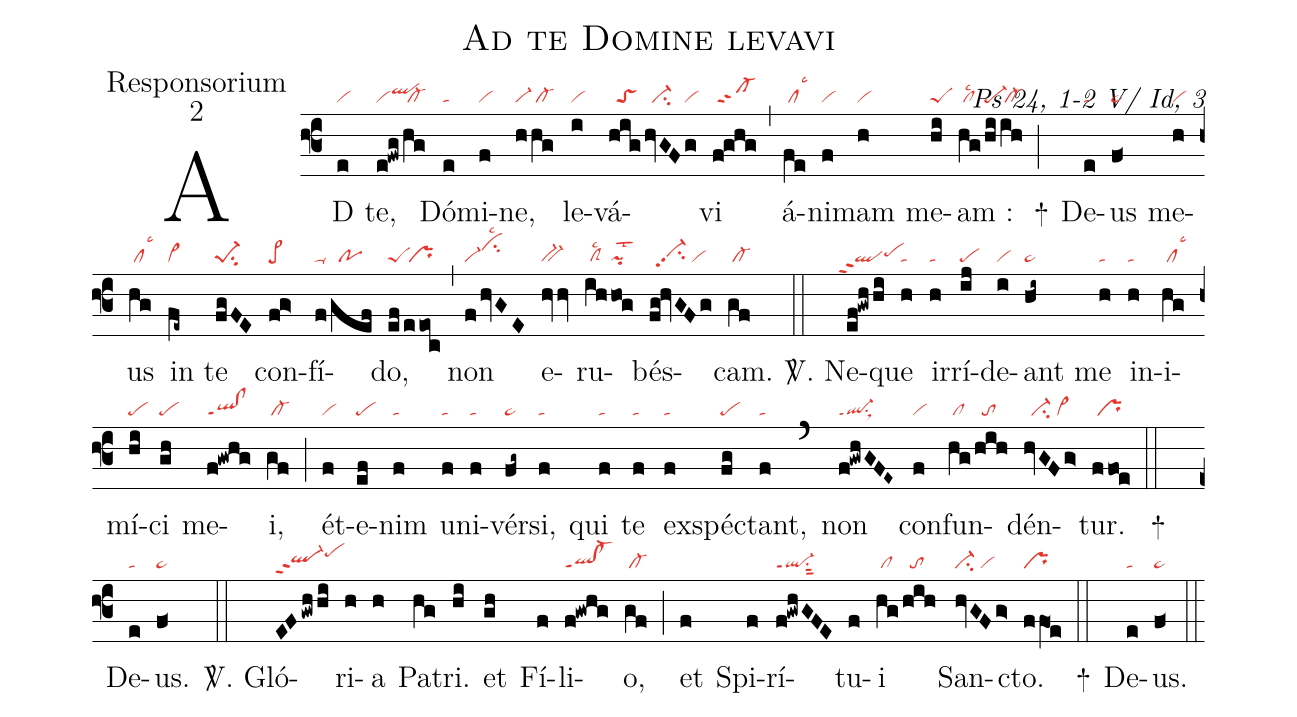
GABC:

name:Ad te Domine levavi;
office-part:Responsorium;
mode:2;
commentary:Ps 24, 1-2 V/ Id, 3;
nabc-lines:1;
%%
(f3)AD(e|vi) te,(e!fwg|viqlhi|/hg|/cl-) Dó(e|ta)mi(f|vi)ne,(h|vi-|hg|/cl-) le(i|vi)vá(hig|//toS|/hvGF|//ci-|g|vi)vi(f!ghg|/sf-) (,) á(fe|/cllsc3)ni(f|vi)mam(h|vi) me(hi|peS)am :(hg|/cllsc2|/hi|pe-|ih|/cl-) (;)
+() De(e|ta)us(f<|pe~) me(h|vi)us(hg|/cllsc3) in(fe~|cl~) te(fgFE|pe-1su2) con(fg>|pe>)fí(f|ta-|/gef|//po)do,(ef|peS|/eeoc|/pr) (,) non(f/hvGE|vi-cihjlsc2) e(hvhv|bv-)ru(ih|/clSlsc2|hog|pilst2)bés(fg!hvGFg|//vi-hhpp2su2/vi)cam.(gf|/cl-) (::)

<sp>V/</sp>. Ne(ef!gwhhi|``qlppt2pehh)que(h|ta) ir(h|ta)rí(ij|pe)de(i|vi)ant(hi~|pe~) me(h|ta) in(h|ta)i(hg|/cllsc3)mí(hi|pe)ci(gh|pe) me(f!gwhg|ql!clppt1)i,(gf|/cl-) (;) ét(f|vi)e(ef|pe)nim(f|ta) u(f|ta)ni(f|ta)vér(fg~|pe~)si,(f|ta) qui(f|ta) te(f|ta) ex(f|ta)spéc(fg|pe)tant,(f|ta) (`) non(f!gwhGFE~|ql-ppt1su1sux1) con(f|vi)fun(hg|/cl|/hih|//to)dén(hvGFg>|//vi-su2/vi>)tur.(ffoe|/pr) (::)
+() De(e|ta)us.(f<|pe~) (::)

<sp>V/</sp>. Gló(EFgwhhi|ql-hhppt2pehj)ri(h)a(h) Pa(hg)tri.(hi)
et(gh) Fí(f)li(f!gwhg|ql!cl-ppt1)o,(gf|/cl-) (;)
et(f) Spi(f)rí(f!gwhGFE|ql-ppt1su1sut2)tu(f)i(hg|/cl|/hih|//to) San(hvGFg>|ci-/vi)cto.(ffO1e|pr) (::)
+() De(e|ta)us.(f<|pe~) (::)
